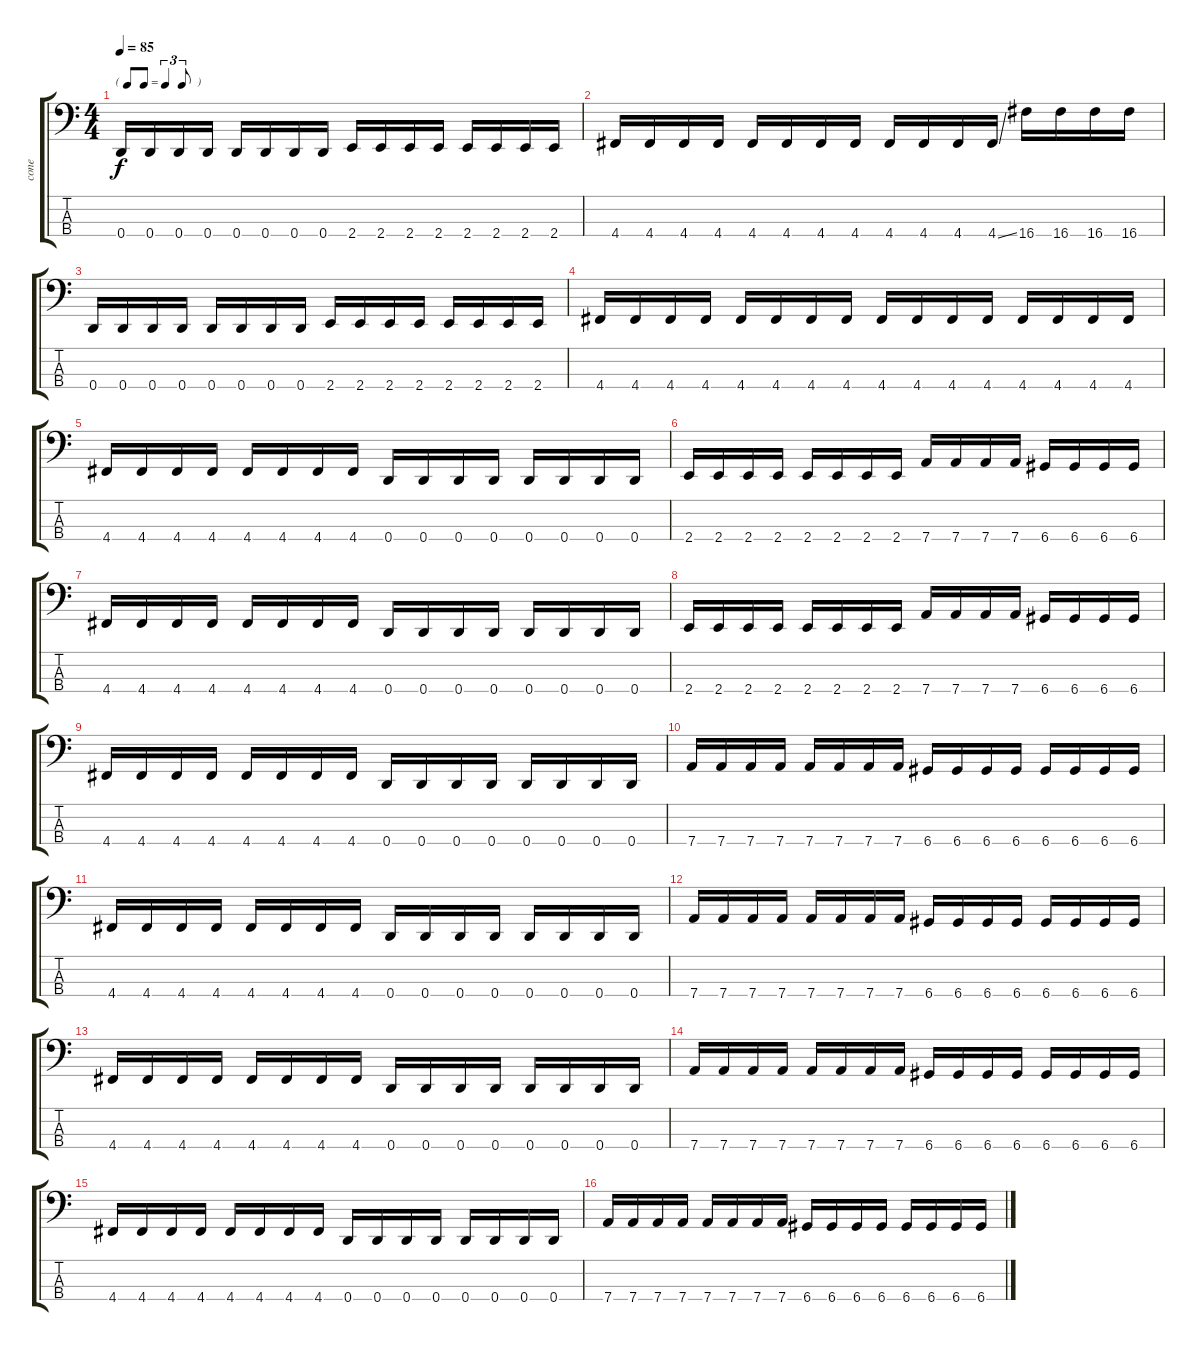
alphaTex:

\track ("cone" "cone") {instrument electricbasspick}
\staff {score tabs}
\tuning (G2 D2 A1 D1) {hide}
\ts (4 4)
\tf triplet8th
\tempo 85
\clef f4
\ks c
0.4.16{dy f} 0.4.16 0.4.16 0.4.16 0.4.16 0.4.16 0.4.16 0.4.16 2.4.16 2.4.16 2.4.16 2.4.16 2.4.16 2.4.16 2.4.16 2.4.16 |
4.4.16 4.4.16 4.4.16 4.4.16 4.4.16 4.4.16 4.4.16 4.4.16 4.4.16 4.4.16 4.4.16 4.4{ss}.16 16.4.16 16.4.16 16.4.16 16.4.16 |
0.4.16 0.4.16 0.4.16 0.4.16 0.4.16 0.4.16 0.4.16 0.4.16 2.4.16 2.4.16 2.4.16 2.4.16 2.4.16 2.4.16 2.4.16 2.4.16 |
4.4.16 4.4.16 4.4.16 4.4.16 4.4.16 4.4.16 4.4.16 4.4.16 4.4.16 4.4.16 4.4.16 4.4.16 4.4.16 4.4.16 4.4.16 4.4.16 |
4.4.16 4.4.16 4.4.16 4.4.16 4.4.16 4.4.16 4.4.16 4.4.16 0.4.16 0.4.16 0.4.16 0.4.16 0.4.16 0.4.16 0.4.16 0.4.16 |
2.4.16 2.4.16 2.4.16 2.4.16 2.4.16 2.4.16 2.4.16 2.4.16 7.4.16 7.4.16 7.4.16 7.4.16 6.4.16 6.4.16 6.4.16 6.4.16 |
4.4.16 4.4.16 4.4.16 4.4.16 4.4.16 4.4.16 4.4.16 4.4.16 0.4.16 0.4.16 0.4.16 0.4.16 0.4.16 0.4.16 0.4.16 0.4.16 |
2.4.16 2.4.16 2.4.16 2.4.16 2.4.16 2.4.16 2.4.16 2.4.16 7.4.16 7.4.16 7.4.16 7.4.16 6.4.16 6.4.16 6.4.16 6.4.16 |
4.4.16 4.4.16 4.4.16 4.4.16 4.4.16 4.4.16 4.4.16 4.4.16 0.4.16 0.4.16 0.4.16 0.4.16 0.4.16 0.4.16 0.4.16 0.4.16 |
7.4.16 7.4.16 7.4.16 7.4.16 7.4.16 7.4.16 7.4.16 7.4.16 6.4.16 6.4.16 6.4.16 6.4.16 6.4.16 6.4.16 6.4.16 6.4.16 |
4.4.16 4.4.16 4.4.16 4.4.16 4.4.16 4.4.16 4.4.16 4.4.16 0.4.16 0.4.16 0.4.16 0.4.16 0.4.16 0.4.16 0.4.16 0.4.16 |
7.4.16 7.4.16 7.4.16 7.4.16 7.4.16 7.4.16 7.4.16 7.4.16 6.4.16 6.4.16 6.4.16 6.4.16 6.4.16 6.4.16 6.4.16 6.4.16 |
4.4.16 4.4.16 4.4.16 4.4.16 4.4.16 4.4.16 4.4.16 4.4.16 0.4.16 0.4.16 0.4.16 0.4.16 0.4.16 0.4.16 0.4.16 0.4.16 |
7.4.16 7.4.16 7.4.16 7.4.16 7.4.16 7.4.16 7.4.16 7.4.16 6.4.16 6.4.16 6.4.16 6.4.16 6.4.16 6.4.16 6.4.16 6.4.16 |
4.4.16 4.4.16 4.4.16 4.4.16 4.4.16 4.4.16 4.4.16 4.4.16 0.4.16 0.4.16 0.4.16 0.4.16 0.4.16 0.4.16 0.4.16 0.4.16 |
7.4.16 7.4.16 7.4.16 7.4.16 7.4.16 7.4.16 7.4.16 7.4.16 6.4.16 6.4.16 6.4.16 6.4.16 6.4.16 6.4.16 6.4.16 6.4.16
